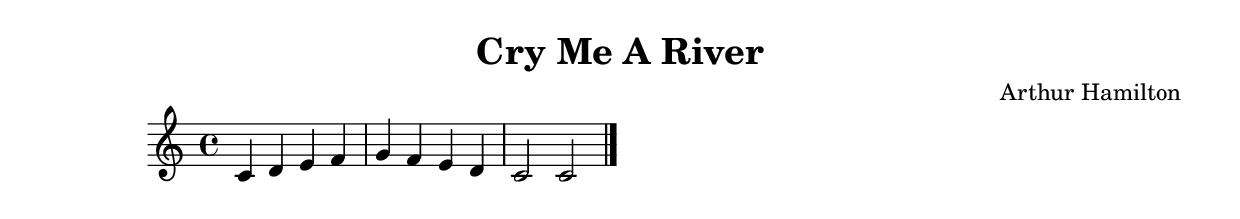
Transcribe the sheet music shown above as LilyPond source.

\version "2.24.4"

\header {
  title = "Cry Me A River"
  composer = "Arthur Hamilton"
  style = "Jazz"
}

\score {
  \new Staff {
    \clef treble
    \time 4/4
    \key c \major
    
    % Simple chord progression placeholder
    c'4 d' e' f' |
    g' f' e' d' |
    c'2 c'2 |
    \bar "|."
  }
  \layout {}
  \midi {
    \tempo 4 = 120
  }
}